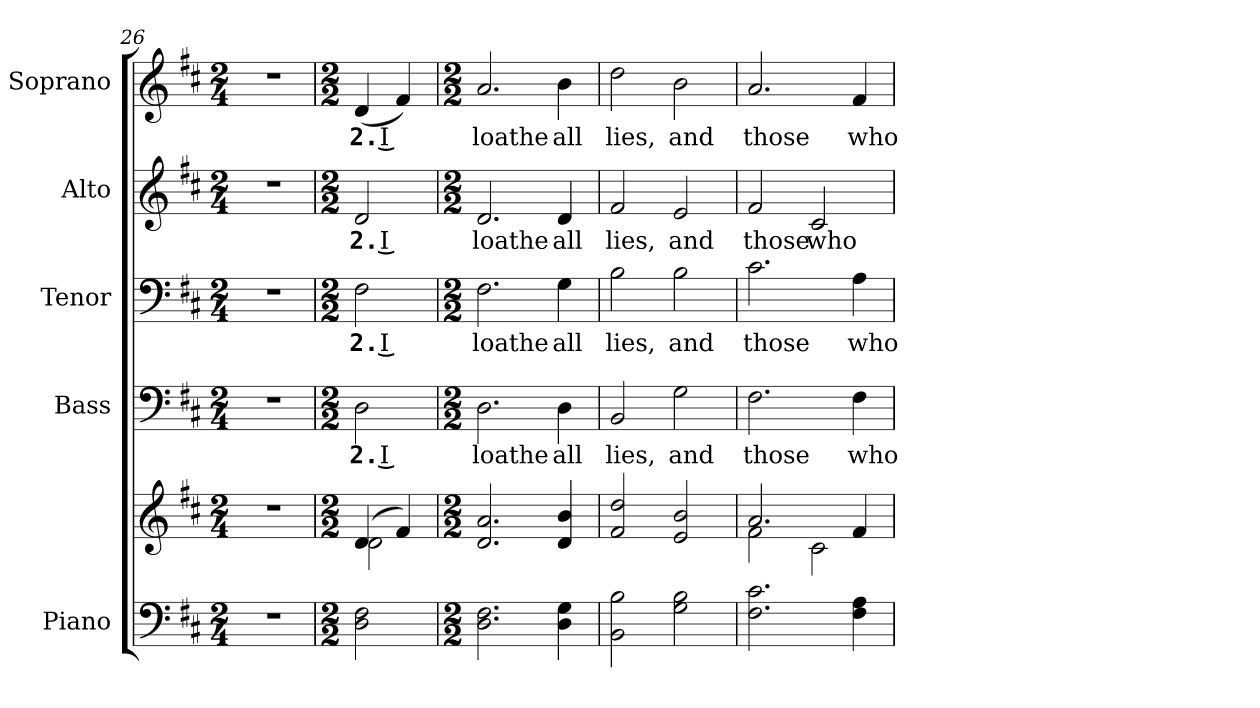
**kern	**kern	**kern	**text	**kern	**text	**kern	**text	**kern	**text
*part5	*part5	*part4	*part4	*part3	*part3	*part2	*part2	*part1	*part1
*staff6	*staff5	*staff4	*staff4	*staff3	*staff3	*staff2	*staff2	*staff1	*staff1
*I"Piano	*	*I"Bass	*	*I"Tenor	*	*I"Alto	*	*I"Soprano	*
*I'Pno.	*	*I'B.	*	*I'T.	*	*I'A.	*	*I'S.	*
*clefF4	*clefG2	*clefF4	*	*clefF4	*	*clefG2	*	*clefG2	*
*k[f#c#]	*k[f#c#]	*k[f#c#]	*	*k[f#c#]	*	*k[f#c#]	*	*k[f#c#]	*
*D:	*D:	*D:	*	*D:	*	*D:	*	*D:	*
*M2/4	*M2/4	*M2/4	*	*M2/4	*	*M2/4	*	*M2/4	*
=26	=26	=26	=26	=26	=26	=26	=26	=26	=26
2r	2r	2r	.	2r	.	2r	.	2r	.
=27	=27	=27	=27	=27	=27	=27	=27	=27	=27
*M2/2	*M2/2	*M2/2	*	*M2/2	*	*M2/2	*	*M2/2	*
*	*^	*	*	*	*	*	*	*	*
!	!	!	!	!LO:LY:b:color=#000000	!	!	!	!	!	!
!	!	!	!	!	!	!LO:LY:b:color=#000000	!	!	!	!
!	!	!	!	!	!	!	!	!LO:LY:b:color=#000000	!	!
!	!	!	!	!	!	!	!	!	!	!LO:LY:b:color=#000000
2Di\ 2F#i	(4di/	2di\	2Di\	2. I	2F#i\	2. I	2di/	2. I	(4di/	2. I
.	4f#i/)	.	.	.	.	.	.	.	4f#i/)	.
*	*v	*v	*	*	*	*	*	*	*	*
=28	=28	=28	=28	=28	=28	=28	=28	=28	=28
*M2/2	*M2/2	*M2/2	*	*M2/2	*	*M2/2	*	*M2/2	*
!	!	!	!LO:LY:b:color=#000000	!	!	!	!	!	!
!	!	!	!	!	!LO:LY:b:color=#000000	!	!	!	!
!	!	!	!	!	!	!	!LO:LY:b:color=#000000	!	!
!	!	!	!	!	!	!	!	!	!LO:LY:b:color=#000000
2.Di\ 2.F#i	2.di/ 2.ai	2.Di\	loathe	2.F#i\	loathe	2.di/	loathe	2.ai/	loathe
!	!	!	!LO:LY:b:color=#000000	!	!	!	!	!	!
!	!	!	!	!	!LO:LY:b:color=#000000	!	!	!	!
!	!	!	!	!	!	!	!LO:LY:b:color=#000000	!	!
!	!	!	!	!	!	!	!	!	!LO:LY:b:color=#000000
4Di\ 4Gi	4di/ 4bi	4Di\	all	4Gi\	all	4di/	all	4bi\	all
=29	=29	=29	=29	=29	=29	=29	=29	=29	=29
!	!	!	!LO:LY:b:color=#000000	!	!	!	!	!	!
!	!	!	!	!	!LO:LY:b:color=#000000	!	!	!	!
!	!	!	!	!	!	!	!LO:LY:b:color=#000000	!	!
!	!	!	!	!	!	!	!	!	!LO:LY:b:color=#000000
2BBi\ 2Bi	2f#i/ 2ddi	2BBi/	lies,	2Bi\	lies,	2f#i/	lies,	2ddi\	lies,
!	!	!	!LO:LY:b:color=#000000	!	!	!	!	!	!
!	!	!	!	!	!LO:LY:b:color=#000000	!	!	!	!
!	!	!	!	!	!	!	!LO:LY:b:color=#000000	!	!
!	!	!	!	!	!	!	!	!	!LO:LY:b:color=#000000
2Gi\ 2Bi	2ei/ 2bi	2Gi\	and	2Bi\	and	2ei/	and	2bi\	and
=30	=30	=30	=30	=30	=30	=30	=30	=30	=30
*	*^	*	*	*	*	*	*	*	*
!	!	!	!	!LO:LY:b:color=#000000	!	!	!	!	!	!
!	!	!	!	!	!	!LO:LY:b:color=#000000	!	!	!	!
!	!	!	!	!	!	!	!	!LO:LY:b:color=#000000	!	!
!	!	!	!	!	!	!	!	!	!	!LO:LY:b:color=#000000
2.F#i\ 2.c#i	2.ai/	2f#i\	2.F#i\	those	2.c#i\	those	2f#i/	those	2.ai/	those
!	!	!	!	!	!	!	!	!LO:LY:b:color=#000000	!	!
.	.	2c#i\	.	.	.	.	2c#i/	who	.	.
!	!	!	!	!LO:LY:b:color=#000000	!	!	!	!	!	!
!	!	!	!	!	!	!LO:LY:b:color=#000000	!	!	!	!
!	!	!	!	!	!	!	!	!	!	!LO:LY:b:color=#000000
4F#i\ 4Ai	4f#i/	.	4F#i\	who	4Ai\	who	.	.	4f#i/	who
*	*v	*v	*	*	*	*	*	*	*	*
=	=	=	=	=	=	=	=	=	=
*-	*-	*-	*-	*-	*-	*-	*-	*-	*-
